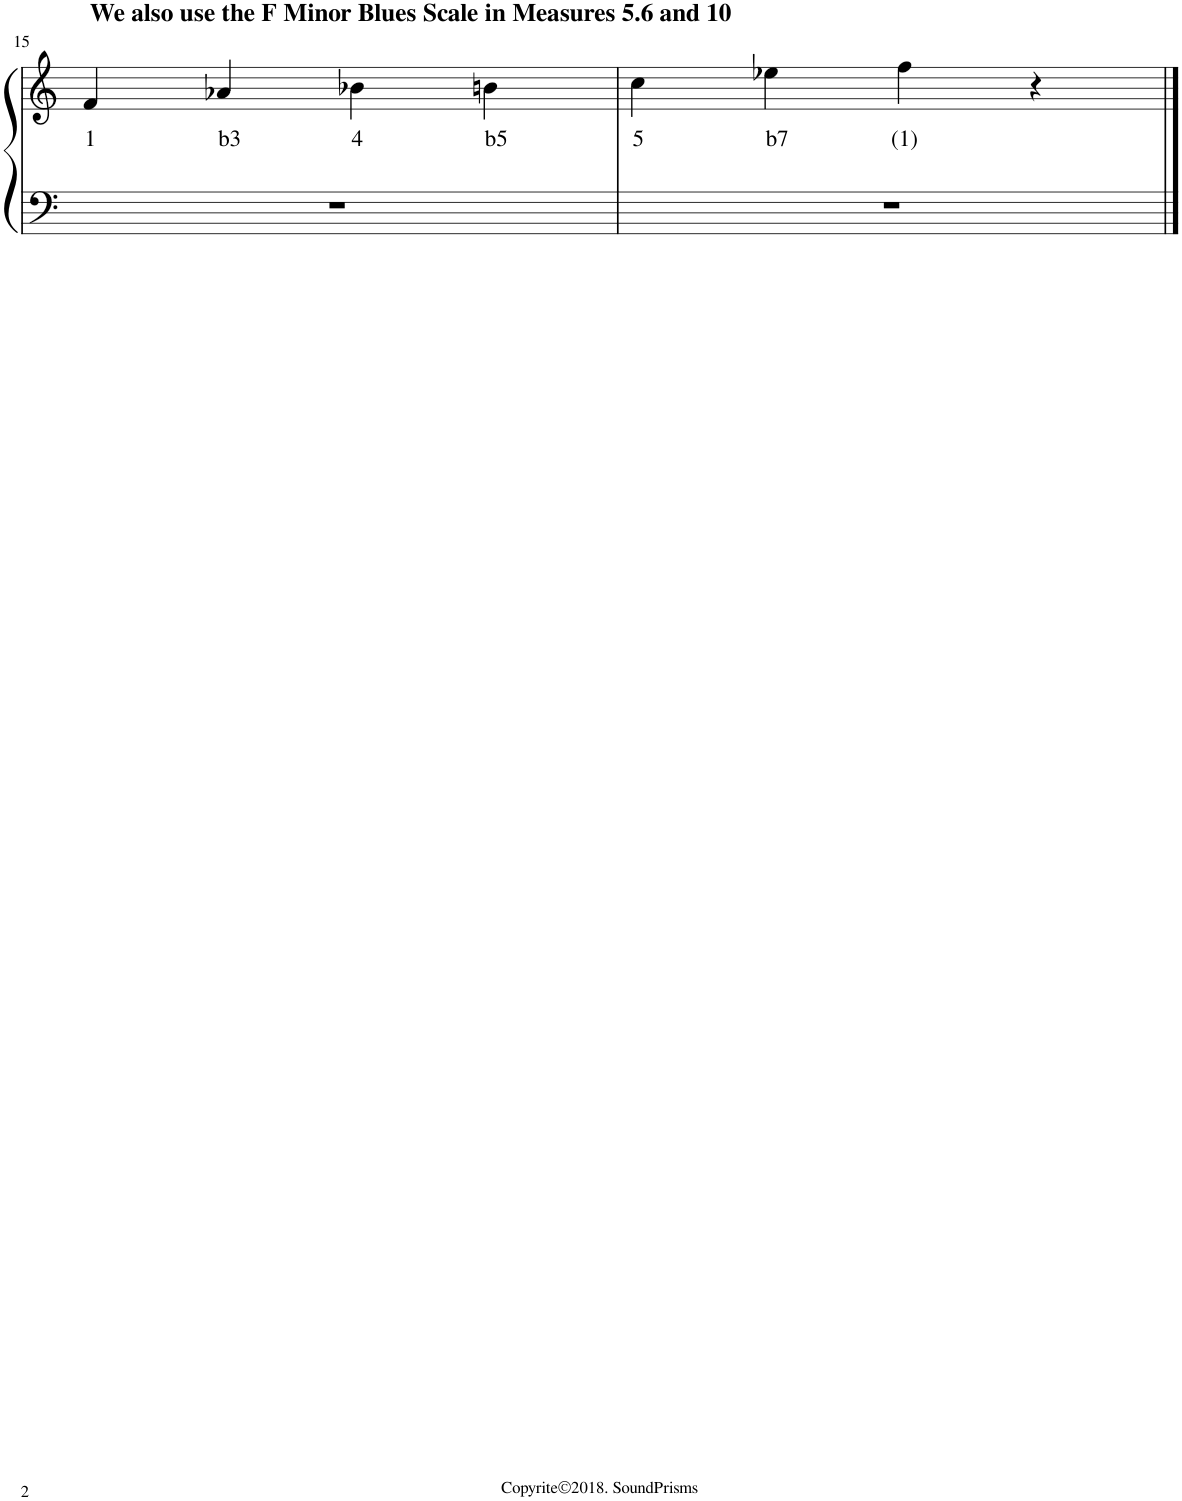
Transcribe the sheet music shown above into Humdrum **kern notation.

**kern	**kern	**text
*part1	*part1	*part1
*staff2	*staff1	*staff1
*I"Piano	*	*
*I'Pno.	*	*
!!LO:PB:g=z
*clefF4	*clefG2	*
*k[]	*k[]	*
*M4/4	*M4/4	*
=15	=15	=15
!	!LO:TX:a:B:t=We also use the F Minor Blues Scale in Measures 5.6 and 10	!
!	!	!LO:LY:b
1r	4f/	1
!	!	!LO:LY:b
.	4a-X/	b3
!	!	!LO:LY:b
.	4b-X\	4
!	!	!LO:LY:b
.	4bn\	b5
=16	=16	=16
!	!	!LO:LY:b
1r	4cc\	5
!	!	!LO:LY:b
.	4ee-X\	b7
!	!	!LO:LY:b
.	4ff\	(1)
.	4r	.
==	==	==
*-	*-	*-
